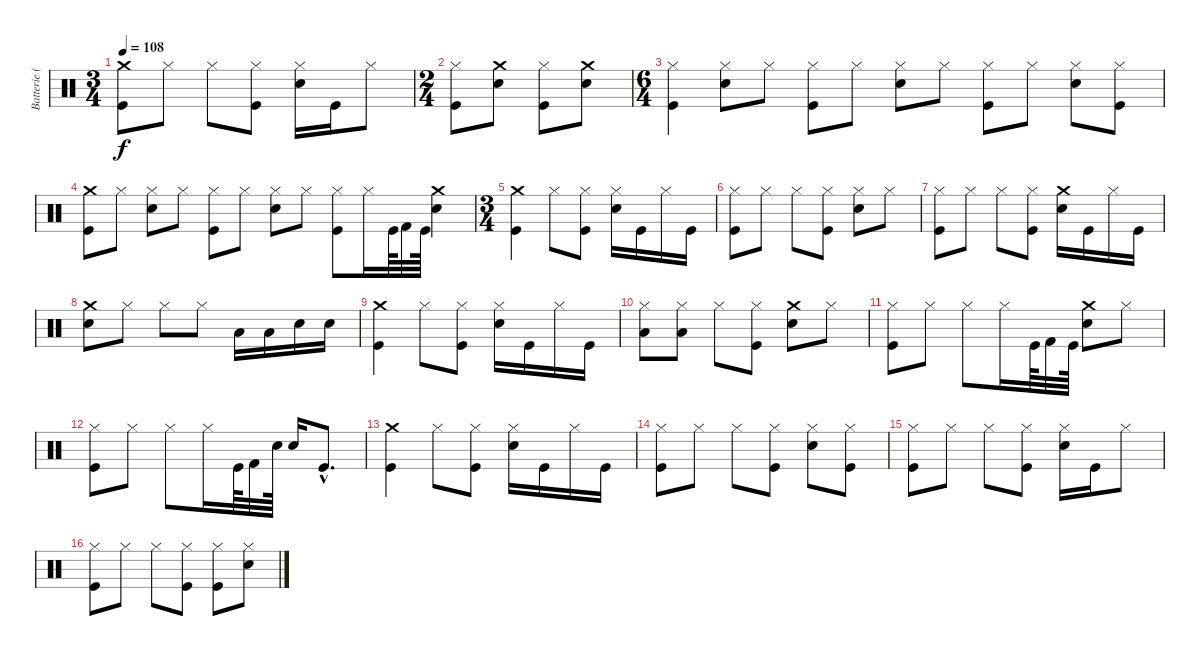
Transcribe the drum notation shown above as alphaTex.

\track ("Batterie ( Lars )" "Batterie (") {instrument percussion}
\staff {score}
\articulation defaults
\ts (3 4)
\tempo 108
\clef neutral
\ks c
("Crash medium (hit)" "Kick (hit)").8{dy f} "Hi-Hat (closed)".8 "Hi-Hat (closed)".8 ("Kick (hit)" "Hi-Hat (closed)").8 ("Hi-Hat (closed)" "Snare (hit) 2").16 "Kick (hit)".16 "Hi-Hat (closed)".8 |
\ts (2 4)
("Hi-Hat (closed)" "Kick (hit)").8 ("Crash medium (hit)" "Snare (hit) 2").8 ("Hi-Hat (closed)" "Kick (hit)").8 ("Crash medium (hit)" "Snare (hit) 2").8 |
\ts (6 4)
("Hi-Hat (closed)" "Kick (hit)").4 ("Hi-Hat (closed)" "Snare (hit) 2").8 "Hi-Hat (closed)".8 ("Hi-Hat (closed)" "Kick (hit)").8 "Hi-Hat (closed)".8 ("Snare (hit) 2" "Hi-Hat (closed)").8 "Hi-Hat (closed)".8 ("Hi-Hat (closed)" "Kick (hit)").8 "Hi-Hat (closed)".8 ("Snare (hit) 2" "Hi-Hat (closed)").8 ("Hi-Hat (closed)" "Kick (hit)").8 |
("Kick (hit)" "Crash medium (hit)").8 "Hi-Hat (closed)".8 ("Hi-Hat (closed)" "Snare (hit) 2").8 "Hi-Hat (closed)".8 ("Hi-Hat (closed)" "Kick (hit)").8 "Hi-Hat (closed)".8 ("Snare (hit) 2" "Hi-Hat (closed)").8 "Hi-Hat (closed)".8 ("Hi-Hat (closed)" "Kick (hit)").8 "Hi-Hat (closed)".16 "Kick (hit)".64 "Kick (hit) 2".32 "Kick (hit)".64 ("Crash medium (hit)" "Snare (hit) 2").4 |
\ts (3 4)
("Crash medium (hit)" "Kick (hit)").4 "Hi-Hat (closed)".8 ("Kick (hit)" "Hi-Hat (closed)").8 ("Snare (hit) 2" "Hi-Hat (closed)").16 "Kick (hit)".16 "Hi-Hat (closed)".16 "Kick (hit)".16 |
("Hi-Hat (closed)" "Kick (hit)").8 "Hi-Hat (closed)".8 "Hi-Hat (closed)".8 ("Hi-Hat (closed)" "Kick (hit)").8 ("Snare (hit) 2" "Hi-Hat (closed)").8 "Hi-Hat (closed)".8 |
("Hi-Hat (closed)" "Kick (hit)").8 "Hi-Hat (closed)".8 "Hi-Hat (closed)".8 ("Kick (hit)" "Hi-Hat (closed)").8 ("Crash medium (hit)" "Snare (hit) 2").16 "Kick (hit)".16 "Hi-Hat (closed)".16 "Kick (hit)".16 |
("Crash medium (hit)" "Snare (hit) 2").8 "Hi-Hat (closed)".8 "Hi-Hat (closed)".8 "Hi-Hat (closed)".8 "Low Tom (hit)".16 "Low Tom (hit)".16 "Snare (hit) 2".16 "Snare (hit) 2".16 |
("Kick (hit)" "Crash medium (hit)").4 "Hi-Hat (closed)".8 ("Kick (hit)" "Hi-Hat (closed)").8 ("Snare (hit) 2" "Hi-Hat (closed)").16 "Kick (hit)".16 "Hi-Hat (closed)".16 "Kick (hit)".16 |
("Hi-Hat (closed)" "Low Tom (hit)").8 ("Hi-Hat (closed)" "Low Tom (hit)").8 "Hi-Hat (closed)".8 ("Kick (hit)" "Hi-Hat (closed)").8 ("Crash medium (hit)" "Snare (hit) 2").8 "Hi-Hat (closed)".8 |
("Hi-Hat (closed)" "Kick (hit)").8 "Hi-Hat (closed)".8 "Hi-Hat (closed)".8 "Hi-Hat (closed)".16 "Kick (hit)".64 "Kick (hit) 2".32 "Kick (hit)".64 ("Crash medium (hit)" "Snare (hit) 2").8 "Hi-Hat (closed)".8 |
("Hi-Hat (closed)" "Kick (hit)").8 "Hi-Hat (closed)".8 "Hi-Hat (closed)".8 "Hi-Hat (closed)".16 "Kick (hit)".64 "Kick (hit) 2".32 "Snare (hit) 2".64 "Snare (hit) 2".16 "Kick (hit)"{hac}.8{d} |
("Kick (hit)" "Crash medium (hit)").4 "Hi-Hat (closed)".8 ("Kick (hit)" "Hi-Hat (closed)").8 ("Hi-Hat (closed)" "Snare (hit) 2").16 "Kick (hit)".16 "Hi-Hat (closed)".16 "Kick (hit)".16 |
("Kick (hit)" "Hi-Hat (closed)").8 "Hi-Hat (closed)".8 "Hi-Hat (closed)".8 ("Hi-Hat (closed)" "Kick (hit)").8 ("Snare (hit) 2" "Hi-Hat (closed)").8 ("Hi-Hat (closed)" "Kick (hit)").8 |
("Hi-Hat (closed)" "Kick (hit)").8 "Hi-Hat (closed)".8 "Hi-Hat (closed)".8 ("Hi-Hat (closed)" "Kick (hit)").8 ("Snare (hit) 2" "Hi-Hat (closed)").16 "Kick (hit)".16 "Hi-Hat (closed)".8 |
("Hi-Hat (closed)" "Kick (hit)").8 "Hi-Hat (closed)".8 "Hi-Hat (closed)".8 ("Kick (hit)" "Hi-Hat (closed)").8 ("Hi-Hat (closed)" "Kick (hit)").8 ("Snare (hit) 2" "Hi-Hat (closed)").8
